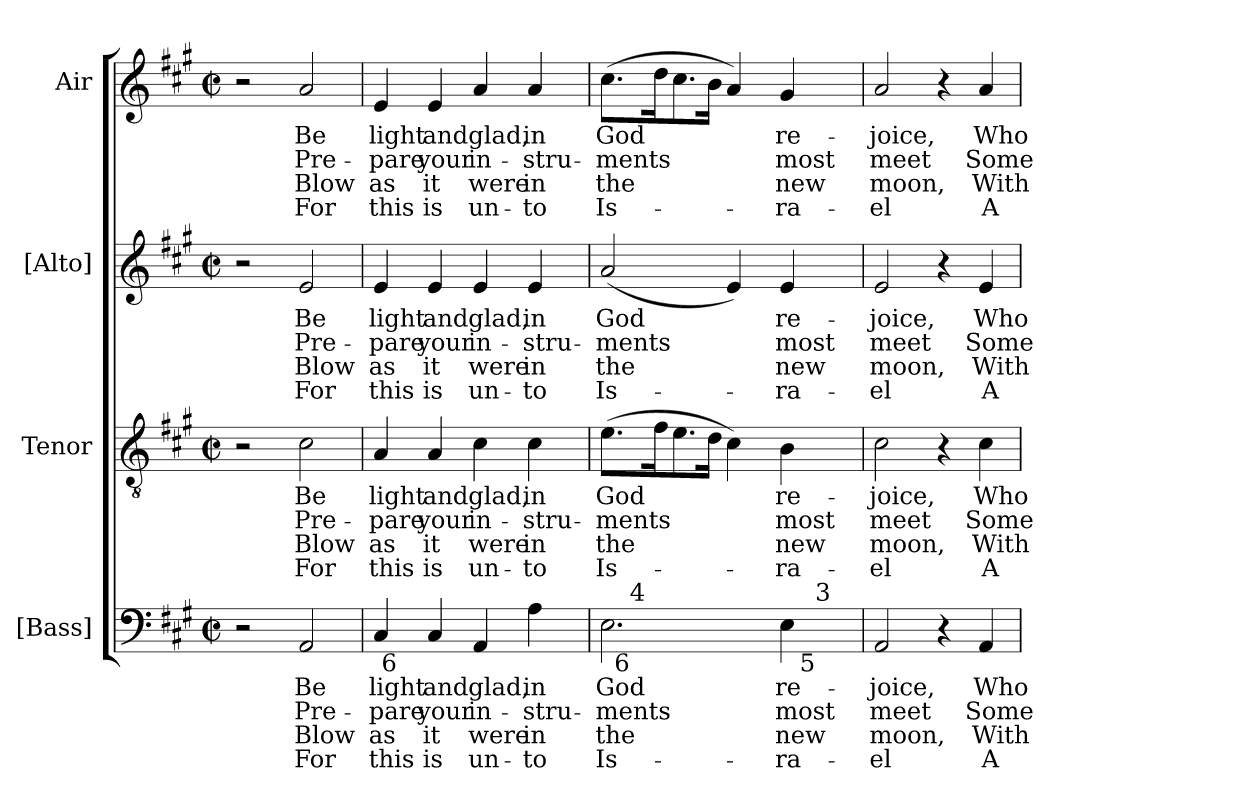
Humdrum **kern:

**kern	**text	**text	**text	**text	**kern	**text	**text	**text	**text	**kern	**text	**text	**text	**text	**kern	**text	**text	**text	**text
*part4	*part4	*part4	*part4	*part4	*part3	*part3	*part3	*part3	*part3	*part2	*part2	*part2	*part2	*part2	*part1	*part1	*part1	*part1	*part1
*staff4	*staff4	*staff4	*staff4	*staff4	*staff3	*staff3	*staff3	*staff3	*staff3	*staff2	*staff2	*staff2	*staff2	*staff2	*staff1	*staff1	*staff1	*staff1	*staff1
*I"[Bass]	*	*	*	*	*I"Tenor	*	*	*	*	*I"[Alto]	*	*	*	*	*I"Air	*	*	*	*
*I'B.	*	*	*	*	*I'T.	*	*	*	*	*I'A.	*	*	*	*	*	*	*	*	*
!!LO:PB:g=z
*clefF4	*	*	*	*	*clefGv2	*	*	*	*	*clefG2	*	*	*	*	*clefG2	*	*	*	*
*	*	*	*	*	*ITrd7c12	*	*	*	*	*	*	*	*	*	*	*	*	*	*
*k[f#c#g#]	*	*	*	*	*k[f#c#g#]	*	*	*	*	*k[f#c#g#]	*	*	*	*	*k[f#c#g#]	*	*	*	*
*A:	*	*	*	*	*A:	*	*	*	*	*A:	*	*	*	*	*A:	*	*	*	*
*M2/2	*	*	*	*	*M2/2	*	*	*	*	*M2/2	*	*	*	*	*M2/2	*	*	*	*
*met(c|)	*	*	*	*	*met(c|)	*	*	*	*	*met(c|)	*	*	*	*	*met(c|)	*	*	*	*
=1	=1	=1	=1	=1	=1	=1	=1	=1	=1	=1	=1	=1	=1	=1	=1	=1	=1	=1	=1
2r	.	.	.	.	2r	.	.	.	.	2r	.	.	.	.	2r	.	.	.	.
!	!LO:LY:b:color=#000000	!LO:LY:b:color=#000000	!LO:LY:b:color=#000000	!LO:LY:b:color=#000000	!	!	!	!	!	!	!	!	!	!	!	!	!	!	!
!	!	!	!	!	!	!LO:LY:b:color=#000000	!LO:LY:b:color=#000000	!LO:LY:b:color=#000000	!LO:LY:b:color=#000000	!	!	!	!	!	!	!	!	!	!
!	!	!	!	!	!	!	!	!	!	!	!LO:LY:b:color=#000000	!LO:LY:b:color=#000000	!LO:LY:b:color=#000000	!LO:LY:b:color=#000000	!	!	!	!	!
!	!	!	!	!	!	!	!	!	!	!	!	!	!	!	!	!LO:LY:b:color=#000000	!LO:LY:b:color=#000000	!LO:LY:b:color=#000000	!LO:LY:b:color=#000000
2AAi/	Be	Pre-	Blow	For	2C#i\	Be	Pre-	Blow	For	2ei/	Be	Pre-	Blow	For	2ai/	Be	Pre-	Blow	For
=2	=2	=2	=2	=2	=2	=2	=2	=2	=2	=2	=2	=2	=2	=2	=2	=2	=2	=2	=2
!	!LO:LY:b:color=#000000	!LO:LY:b:color=#000000	!LO:LY:b:color=#000000	!LO:LY:b:color=#000000	!	!	!	!	!	!	!	!	!	!	!	!	!	!	!
!	!	!	!	!	!	!LO:LY:b:color=#000000	!LO:LY:b:color=#000000	!LO:LY:b:color=#000000	!LO:LY:b:color=#000000	!	!	!	!	!	!	!	!	!	!
!	!	!	!	!	!	!	!	!	!	!	!LO:LY:b:color=#000000	!LO:LY:b:color=#000000	!LO:LY:b:color=#000000	!LO:LY:b:color=#000000	!	!	!	!	!
!	!	!	!	!	!	!	!	!	!	!	!	!	!	!	!	!LO:LY:b:color=#000000	!LO:LY:b:color=#000000	!LO:LY:b:color=#000000	!LO:LY:b:color=#000000
*^	*	*	*	*	*	*	*	*	*	*	*	*	*	*	*	*	*	*	*
4C#i/	16.ryy	light	-pare	as	this	4AAi/	light	-pare	as	this	4ei/	light	-pare	as	this	4ei/	light	-pare	as	this
!	!LO:TX:b:rj:t=6	!	!	!	!	!	!	!	!	!	!	!	!	!	!	!	!	!	!	!
.	2ryy	.	.	.	.	.	.	.	.	.	.	.	.	.	.	.	.	.	.	.
!	!	!LO:LY:b:color=#000000	!LO:LY:b:color=#000000	!LO:LY:b:color=#000000	!LO:LY:b:color=#000000	!	!	!	!	!	!	!	!	!	!	!	!	!	!	!
!	!	!	!	!	!	!	!LO:LY:b:color=#000000	!LO:LY:b:color=#000000	!LO:LY:b:color=#000000	!LO:LY:b:color=#000000	!	!	!	!	!	!	!	!	!	!
!	!	!	!	!	!	!	!	!	!	!	!	!LO:LY:b:color=#000000	!LO:LY:b:color=#000000	!LO:LY:b:color=#000000	!LO:LY:b:color=#000000	!	!	!	!	!
!	!	!	!	!	!	!	!	!	!	!	!	!	!	!	!	!	!LO:LY:b:color=#000000	!LO:LY:b:color=#000000	!LO:LY:b:color=#000000	!LO:LY:b:color=#000000
4C#i/	.	and	your	it	is	4AAi/	and	your	it	is	4ei/	and	your	it	is	4ei/	and	your	it	is
!	!	!LO:LY:b:color=#000000	!LO:LY:b:color=#000000	!LO:LY:b:color=#000000	!LO:LY:b:color=#000000	!	!	!	!	!	!	!	!	!	!	!	!	!	!	!
!	!	!	!	!	!	!	!LO:LY:b:color=#000000	!LO:LY:b:color=#000000	!LO:LY:b:color=#000000	!LO:LY:b:color=#000000	!	!	!	!	!	!	!	!	!	!
!	!	!	!	!	!	!	!	!	!	!	!	!LO:LY:b:color=#000000	!LO:LY:b:color=#000000	!LO:LY:b:color=#000000	!LO:LY:b:color=#000000	!	!	!	!	!
!	!	!	!	!	!	!	!	!	!	!	!	!	!	!	!	!	!LO:LY:b:color=#000000	!LO:LY:b:color=#000000	!LO:LY:b:color=#000000	!LO:LY:b:color=#000000
4AAi/	.	glad,	in-	were	un-	4C#i\	glad,	in-	were	un-	4ei/	glad,	in-	were	un-	4ai/	glad,	in-	were	un-
.	4ryy	.	.	.	.	.	.	.	.	.	.	.	.	.	.	.	.	.	.	.
!	!	!LO:LY:b:color=#000000	!LO:LY:b:color=#000000	!LO:LY:b:color=#000000	!LO:LY:b:color=#000000	!	!	!	!	!	!	!	!	!	!	!	!	!	!	!
!	!	!	!	!	!	!	!LO:LY:b:color=#000000	!LO:LY:b:color=#000000	!LO:LY:b:color=#000000	!LO:LY:b:color=#000000	!	!	!	!	!	!	!	!	!	!
!	!	!	!	!	!	!	!	!	!	!	!	!LO:LY:b:color=#000000	!LO:LY:b:color=#000000	!LO:LY:b:color=#000000	!LO:LY:b:color=#000000	!	!	!	!	!
!	!	!	!	!	!	!	!	!	!	!	!	!	!	!	!	!	!LO:LY:b:color=#000000	!LO:LY:b:color=#000000	!LO:LY:b:color=#000000	!LO:LY:b:color=#000000
4Ai\	.	in	-stru-	-in	to	4C#i\	in	-stru-	-in	to	4ei/	in	-stru-	-in	to	4ai/	in	-stru-	-in	to
.	8ryy	.	.	.	.	.	.	.	.	.	.	.	.	.	.	.	.	.	.	.
.	32ryy	.	.	.	.	.	.	.	.	.	.	.	.	.	.	.	.	.	.	.
*v	*v	*	*	*	*	*	*	*	*	*	*	*	*	*	*	*	*	*	*	*
=3	=3	=3	=3	=3	=3	=3	=3	=3	=3	=3	=3	=3	=3	=3	=3	=3	=3	=3	=3
*^	*	*	*	*	*	*	*	*	*	*	*	*	*	*	*	*	*	*	*
!	!	!LO:LY:b:color=#000000	!LO:LY:b:color=#000000	!LO:LY:b:color=#000000	!LO:LY:b:color=#000000	!	!	!	!	!	!	!	!	!	!	!	!	!	!	!
*v	*v	*	*	*	*	*	*	*	*	*	*	*	*	*	*	*	*	*	*	*
*^	*	*	*	*	*	*	*	*	*	*	*	*	*	*	*	*	*	*	*
!	!	!	!	!	!	!	!LO:LY:b:color=#000000	!LO:LY:b:color=#000000	!LO:LY:b:color=#000000	!LO:LY:b:color=#000000	!	!	!	!	!	!	!	!	!	!
*v	*v	*	*	*	*	*	*	*	*	*	*	*	*	*	*	*	*	*	*	*
*^	*	*	*	*	*	*	*	*	*	*	*	*	*	*	*	*	*	*	*
!	!	!	!	!	!	!	!	!	!	!	!	!LO:LY:b:color=#000000	!LO:LY:b:color=#000000	!LO:LY:b:color=#000000	!LO:LY:b:color=#000000	!	!	!	!	!
*v	*v	*	*	*	*	*	*	*	*	*	*	*	*	*	*	*	*	*	*	*
*^	*	*	*	*	*	*	*	*	*	*	*	*	*	*	*	*	*	*	*
!	!	!	!	!	!	!	!	!	!	!	!	!	!	!	!	!	!LO:LY:b:color=#000000	!LO:LY:b:color=#000000	!LO:LY:b:color=#000000	!LO:LY:b:color=#000000
*	*^	*	*	*	*	*	*	*	*	*	*	*	*	*	*	*	*	*	*	*
2.Ei\	16ryy	2ryy	God	-ments	the	Is-	(8.Ei\L	God	-ments	the	Is-	(2ai/	God	-ments	the	Is-	(8.cc#i\L	God	-ments	the	Is-
.	64ryy	.	.	.	.	.	.	.	.	.	.	.	.	.	.	.	.	.	.	.	.
.	256ryy	.	.	.	.	.	.	.	.	.	.	.	.	.	.	.	.	.	.	.	.
!	!LO:TX:b:rj:t=6	!	!	!	!	!	!	!	!	!	!	!	!	!	!	!	!	!	!	!	!
!	!LO:TX:t=4	!	!	!	!	!	!	!	!	!	!	!	!	!	!	!	!	!	!	!	!
.	2ryy	.	.	.	.	.	.	.	.	.	.	.	.	.	.	.	.	.	.	.	.
.	.	.	.	.	.	.	16F#i\K	.	.	.	.	.	.	.	.	.	16ddi\K	.	.	.	.
.	.	.	.	.	.	.	8.Ei\	.	.	.	.	.	.	.	.	.	8.cc#i\	.	.	.	.
.	.	.	.	.	.	.	16Di\Jk	.	.	.	.	.	.	.	.	.	16bi\Jk	.	.	.	.
.	.	4ryy	.	.	.	.	4C#i\)	.	.	.	.	4ei/)	.	.	.	.	4ai/)	.	.	.	.
.	4ryy	.	.	.	.	.	.	.	.	.	.	.	.	.	.	.	.	.	.	.	.
!	!	!	!LO:LY:b:color=#000000	!LO:LY:b:color=#000000	!LO:LY:b:color=#000000	!LO:LY:b:color=#000000	!	!	!	!	!	!	!	!	!	!	!	!	!	!	!
!	!	!	!	!	!	!	!	!LO:LY:b:color=#000000	!LO:LY:b:color=#000000	!LO:LY:b:color=#000000	!LO:LY:b:color=#000000	!	!	!	!	!	!	!	!	!	!
!	!	!	!	!	!	!	!	!	!	!	!	!	!LO:LY:b:color=#000000	!LO:LY:b:color=#000000	!LO:LY:b:color=#000000	!LO:LY:b:color=#000000	!	!	!	!	!
!	!	!	!	!	!	!	!	!	!	!	!	!	!	!	!	!	!	!LO:LY:b:color=#000000	!LO:LY:b:color=#000000	!LO:LY:b:color=#000000	!LO:LY:b:color=#000000
4Ei\	.	16ryy	re-	most	-new	ra-	4BBi\	re-	most	-new	ra-	4ei/	re-	most	-new	ra-	4g#i/	re-	most	-new	ra-
.	.	64ryy	.	.	.	.	.	.	.	.	.	.	.	.	.	.	.	.	.	.	.
.	.	128...ryy	.	.	.	.	.	.	.	.	.	.	.	.	.	.	.	.	.	.	.
.	8ryy	.	.	.	.	.	.	.	.	.	.	.	.	.	.	.	.	.	.	.	.
!	!	!LO:TX:b:rj:t=5	!	!	!	!	!	!	!	!	!	!	!	!	!	!	!	!	!	!	!
!	!	!LO:TX:t=3	!	!	!	!	!	!	!	!	!	!	!	!	!	!	!	!	!	!	!
.	.	8ryy	.	.	.	.	.	.	.	.	.	.	.	.	.	.	.	.	.	.	.
.	32ryy	.	.	.	.	.	.	.	.	.	.	.	.	.	.	.	.	.	.	.	.
.	.	32ryy	.	.	.	.	.	.	.	.	.	.	.	.	.	.	.	.	.	.	.
.	128.ryy	.	.	.	.	.	.	.	.	.	.	.	.	.	.	.	.	.	.	.	.
.	.	1024ryy	.	.	.	.	.	.	.	.	.	.	.	.	.	.	.	.	.	.	.
*v	*v	*v	*	*	*	*	*	*	*	*	*	*	*	*	*	*	*	*	*	*	*
=4	=4	=4	=4	=4	=4	=4	=4	=4	=4	=4	=4	=4	=4	=4	=4	=4	=4	=4	=4
*^	*	*	*	*	*	*	*	*	*	*	*	*	*	*	*	*	*	*	*
*	*^	*	*	*	*	*	*	*	*	*	*	*	*	*	*	*	*	*	*	*
!	!	!	!LO:LY:b:color=#000000	!LO:LY:b:color=#000000	!LO:LY:b:color=#000000	!LO:LY:b:color=#000000	!	!	!	!	!	!	!	!	!	!	!	!	!	!	!
*v	*v	*v	*	*	*	*	*	*	*	*	*	*	*	*	*	*	*	*	*	*	*
*^	*	*	*	*	*	*	*	*	*	*	*	*	*	*	*	*	*	*	*
*	*^	*	*	*	*	*	*	*	*	*	*	*	*	*	*	*	*	*	*	*
!	!	!	!	!	!	!	!	!LO:LY:b:color=#000000	!LO:LY:b:color=#000000	!LO:LY:b:color=#000000	!LO:LY:b:color=#000000	!	!	!	!	!	!	!	!	!	!
*v	*v	*v	*	*	*	*	*	*	*	*	*	*	*	*	*	*	*	*	*	*	*
*^	*	*	*	*	*	*	*	*	*	*	*	*	*	*	*	*	*	*	*
*	*^	*	*	*	*	*	*	*	*	*	*	*	*	*	*	*	*	*	*	*
!	!	!	!	!	!	!	!	!	!	!	!	!	!LO:LY:b:color=#000000	!LO:LY:b:color=#000000	!LO:LY:b:color=#000000	!LO:LY:b:color=#000000	!	!	!	!	!
*v	*v	*v	*	*	*	*	*	*	*	*	*	*	*	*	*	*	*	*	*	*	*
*^	*	*	*	*	*	*	*	*	*	*	*	*	*	*	*	*	*	*	*
*	*^	*	*	*	*	*	*	*	*	*	*	*	*	*	*	*	*	*	*	*
!	!	!	!	!	!	!	!	!	!	!	!	!	!	!	!	!	!	!LO:LY:b:color=#000000	!LO:LY:b:color=#000000	!LO:LY:b:color=#000000	!LO:LY:b:color=#000000
*v	*v	*v	*	*	*	*	*	*	*	*	*	*	*	*	*	*	*	*	*	*	*
2AAi/	-joice,	meet	-moon,	el	2C#i\	-joice,	meet	-moon,	el	2ei/	-joice,	meet	-moon,	el	2ai/	-joice,	meet	-moon,	el
4r	.	.	.	.	4r	.	.	.	.	4r	.	.	.	.	4r	.	.	.	.
!	!LO:LY:b:color=#000000	!LO:LY:b:color=#000000	!LO:LY:b:color=#000000	!LO:LY:b:color=#000000	!	!	!	!	!	!	!	!	!	!	!	!	!	!	!
!	!	!	!	!	!	!LO:LY:b:color=#000000	!LO:LY:b:color=#000000	!LO:LY:b:color=#000000	!LO:LY:b:color=#000000	!	!	!	!	!	!	!	!	!	!
!	!	!	!	!	!	!	!	!	!	!	!LO:LY:b:color=#000000	!LO:LY:b:color=#000000	!LO:LY:b:color=#000000	!LO:LY:b:color=#000000	!	!	!	!	!
!	!	!	!	!	!	!	!	!	!	!	!	!	!	!	!	!LO:LY:b:color=#000000	!LO:LY:b:color=#000000	!LO:LY:b:color=#000000	!LO:LY:b:color=#000000
4AAi/	Who	Some	With	A	4C#i\	Who	Some	With	A	4ei/	Who	Some	With	A	4ai/	Who	Some	With	A
=	=	=	=	=	=	=	=	=	=	=	=	=	=	=	=	=	=	=	=
*-	*-	*-	*-	*-	*-	*-	*-	*-	*-	*-	*-	*-	*-	*-	*-	*-	*-	*-	*-
